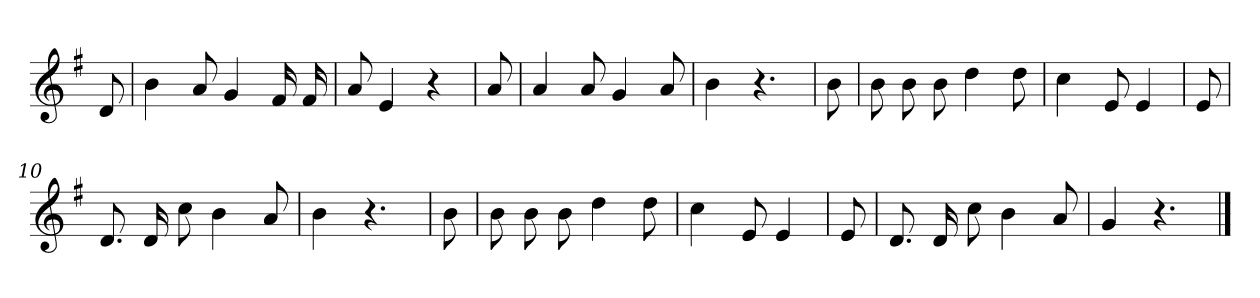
**kern
*part1
*staff1
*clefG2
*k[f#]
*G:
=
8d
=1
4b
8a
4g
16f#
16f#
=2
8a
4e
4r
=3
8a
=4
4a
8a
4g
8a
=5
4b
4.r
=6
8b
=7
8b
8b
8b
4dd
8dd
=8
4cc
8e
4e
=9
8e
=10
8.d
16d
8cc
4b
8a
=11
4b
4.r
=12
8b
=13
8b
8b
8b
4dd
8dd
=14
4cc
8e
4e
=15
8e
=16
8.d
16d
8cc
4b
8a
=17
4g
4.r
==
*-
